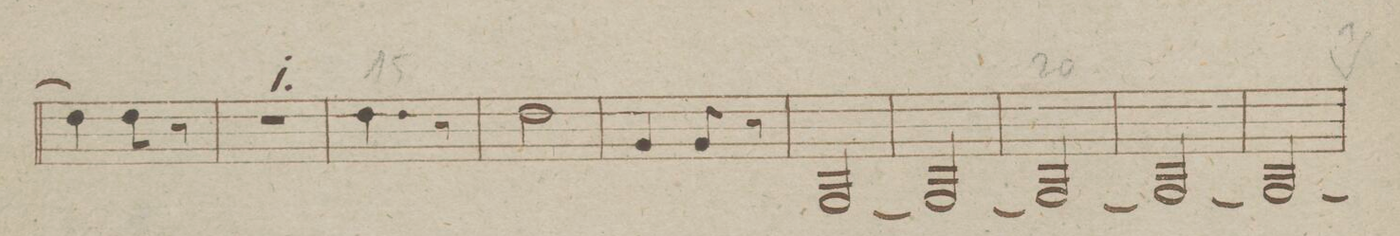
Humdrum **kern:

**kern	**dynam
*I"Corno Secondo in Es.	*
*clefG2	*
*k[b-e-a-]	*
*M2/4	*
4f\]	.
8f\	.
8r	.
=14	=14
2r	.
=15	=15
4.f\	.
8r	.
=16	=16
2f\	.
=17	=17
4B-/	.
8B-/	.
8r	.
=18	=18
[2BB-/	.
=19	=19
2BB-/_	.
=20	=20
2BB-/_	.
=21	=21
2BB-/_	.
=22	=22
2BB-/_	.
=23	=23
*-	*-
